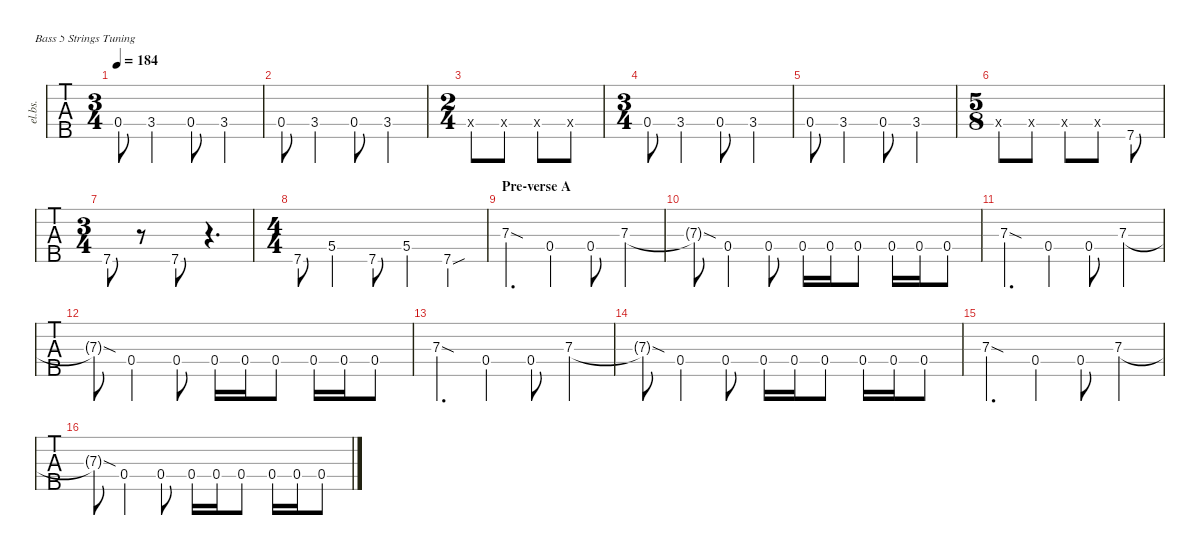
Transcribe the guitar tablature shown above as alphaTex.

\defaultSystemsLayout 4
\hideDynamics
\bracketExtendMode nobrackets
\otherSystemsTrackNameOrientation horizontal
\track ("Bass" "el.bs.") {defaultSystemsLayout 4 multiBarRest instrument electricbassfinger}
\staff {tabs}
\tuning (G2 D2 A1 E1 B0)
\ts (3 4)
\beaming (8 2 2 2 2)
\tempo 184
\clef f4
\ks c
0.4.8{dy f} 3.4.4 0.4.8 3.4.4 |
0.4.8 3.4.4 0.4.8 3.4.4 |
\ts (2 4)
\beaming (8 2 2 2 2)
0.4{x}.8 0.4{x}.8 0.4{x}.8 0.4{x}.8 |
\ts (3 4)
\beaming (8 2 2 2 2)
0.4.8 3.4.4 0.4.8 3.4.4 |
0.4.8 3.4.4 0.4.8 3.4.4 |
\ts (5 8)
\beaming (8 2 2 2 2)
0.4{x}.8 0.4{x}.8 0.4{x}.8 0.4{x}.8 7.5{acc #}.8 |
\ts (3 4)
\beaming (8 2 2 2 2)
7.5{acc #}.8 r.8 7.5{acc #}.8 r.4{d} |
\ts (4 4)
\beaming (8 2 2 2 2)
7.5{acc #}.8 5.4.4 7.5{acc #}.8 5.4.4 7.5{sou acc #}.4 |
\section ("" "Pre-verse A")
7.3{sod}.4{d} 0.4{st}.4 0.4.8 7.3.4 |
7.3{sod t}.8{dy mf} 0.4{st}.4{dy f} 0.4{st}.8 0.4.16 0.4.16 0.4.8 0.4.16 0.4.16 0.4.8 |
7.3{sod}.4{d} 0.4{st}.4 0.4.8 7.3.4 |
7.3{sod t}.8{dy mf} 0.4{st}.4{dy f} 0.4{st}.8 0.4.16 0.4.16 0.4.8 0.4.16 0.4.16 0.4.8 |
7.3{sod}.4{d} 0.4{st}.4 0.4.8 7.3.4 |
7.3{sod t}.8{dy mf} 0.4{st}.4{dy f} 0.4{st}.8 0.4.16 0.4.16 0.4.8 0.4.16 0.4.16 0.4.8 |
7.3{sod}.4{d} 0.4{st}.4 0.4.8 7.3.4 |
7.3{sod t}.8{dy mf} 0.4{st}.4{dy f} 0.4{st}.8 0.4.16 0.4.16 0.4.8 0.4.16 0.4.16 0.4.8
